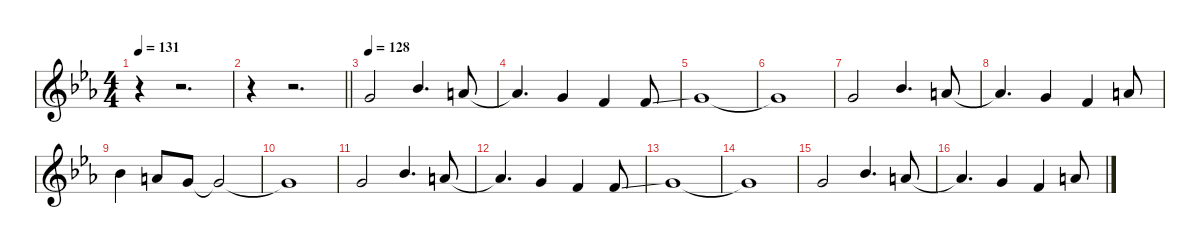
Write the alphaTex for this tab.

\defaultSystemsLayout 4
\hideDynamics
\bracketExtendMode nobrackets
\singleTrackTrackNamePolicy hidden
\multiTrackTrackNamePolicy hidden
\firstSystemTrackNameMode fullname
\otherSystemsTrackNameOrientation horizontal
\track ("Vocals" "led.synth.") {instrument lead2sawtooth}
\staff {score}
\tuning (E4 C4 G3 C3 G2 C2)
\ts (4 4)
\tempo 131
\clef g2
\ks cminor
r.4{dy f beam Down} r.2{d beam Down} |
\barLineRight lightlight
r.4{beam Down} r.2{d beam Down} |
\tempo 128
3.1{acc forcenatural}.2{beam Up} 6.1{acc b}.4{d beam Up} 5.1{acc forcenatural}.8{beam Up} |
5.1{t acc forcenatural}.4{d beam Up} 3.1{acc forcenatural}.4{beam Up} 1.1{acc forcenatural}.4{beam Up} 1.1{ss acc forcenatural}.8{beam Up} |
3.1{acc forcenatural}.1{beam Up} |
3.1{t acc forcenatural}.1{beam Up} |
3.1{acc forcenatural}.2{beam Up} 6.1{acc b}.4{d beam Up} 5.1{acc forcenatural}.8{beam Up} |
5.1{t acc forcenatural}.4{d beam Up} 3.1{acc forcenatural}.4{beam Up} 1.1{acc forcenatural}.4{beam Up} 5.1{acc forcenatural}.8{beam Up} |
6.1{acc b}.4{beam Down} 5.1{acc forcenatural}.8{beam Up} 3.1{acc forcenatural}.8{beam Up} 3.1{t acc forcenatural}.2{beam Up} |
3.1{t acc forcenatural}.1{beam Up} |
3.1{acc forcenatural}.2{beam Up} 6.1{acc b}.4{d beam Up} 5.1{acc forcenatural}.8{beam Up} |
5.1{t acc forcenatural}.4{d beam Up} 3.1{acc forcenatural}.4{beam Up} 1.1{acc forcenatural}.4{beam Up} 1.1{ss acc forcenatural}.8{beam Up} |
3.1{acc forcenatural}.1{beam Up} |
3.1{t acc forcenatural}.1{beam Up} |
3.1{acc forcenatural}.2{beam Up} 6.1{acc b}.4{d beam Up} 5.1{acc forcenatural}.8{beam Up} |
5.1{t acc forcenatural}.4{d beam Up} 3.1{acc forcenatural}.4{beam Up} 1.1{acc forcenatural}.4{beam Up} 5.1{acc forcenatural}.8{beam Up}
